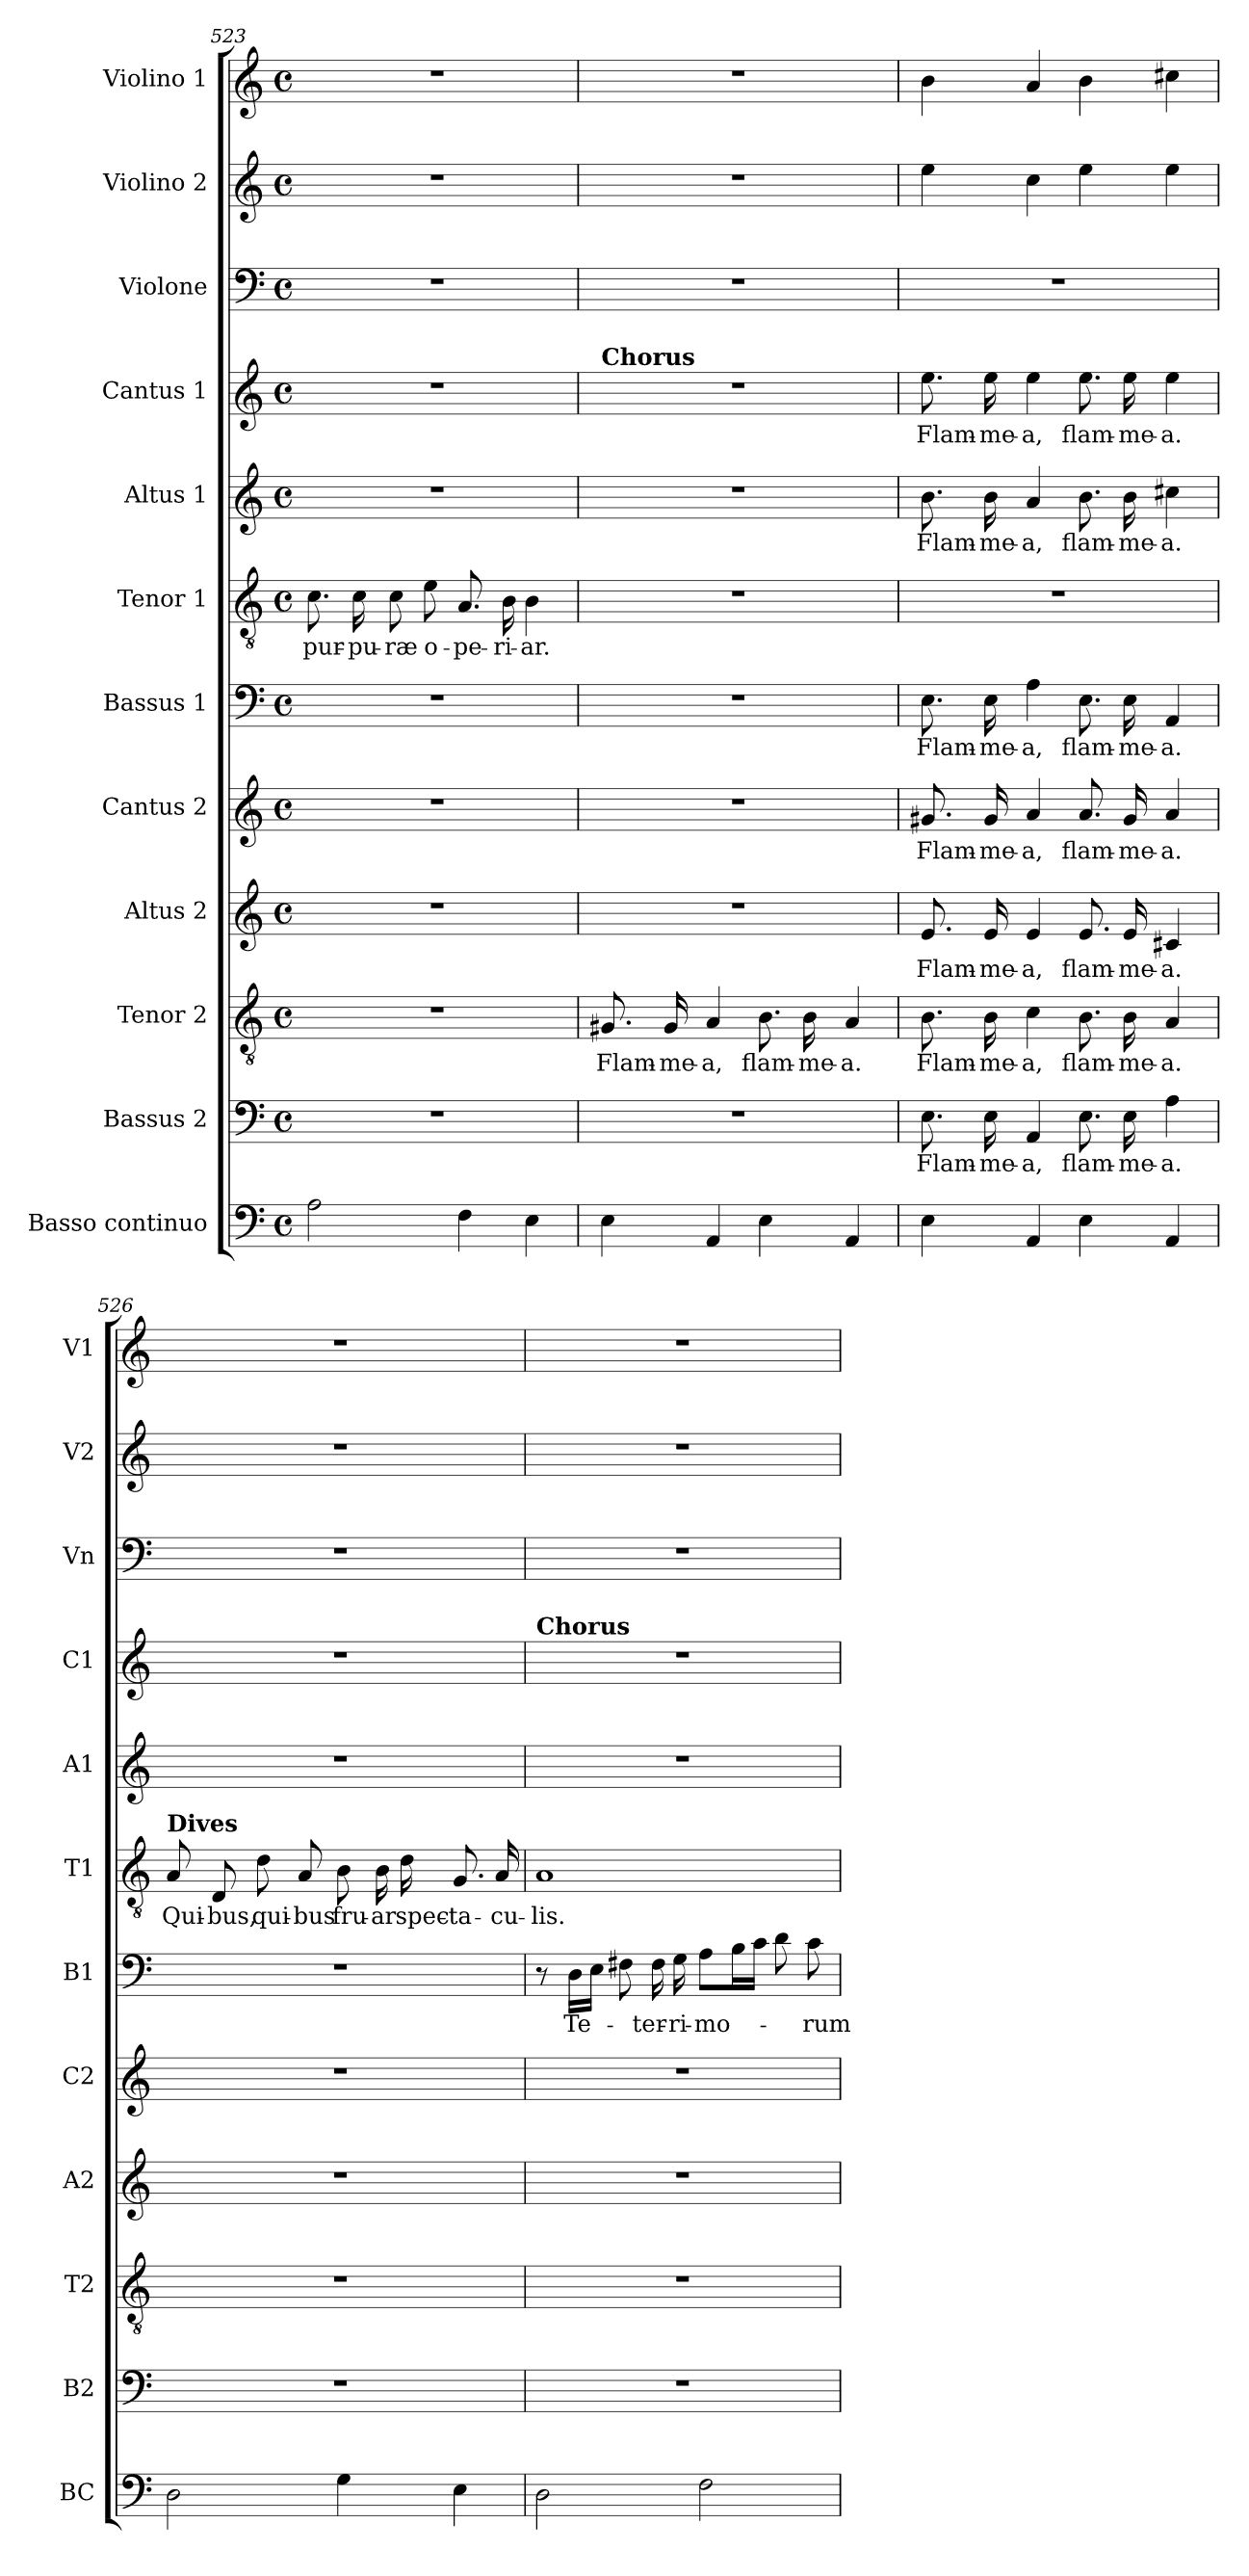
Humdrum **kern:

**kern	**kern	**text	**kern	**text	**kern	**text	**kern	**text	**kern	**text	**kern	**text	**kern	**text	**kern	**text	**kern	**kern	**kern
*part12	*part11	*part11	*part10	*part10	*part9	*part9	*part8	*part8	*part7	*part7	*part6	*part6	*part5	*part5	*part4	*part4	*part3	*part2	*part1
*staff12	*staff11	*staff11	*staff10	*staff10	*staff9	*staff9	*staff8	*staff8	*staff7	*staff7	*staff6	*staff6	*staff5	*staff5	*staff4	*staff4	*staff3	*staff2	*staff1
*I"Basso continuo	*I"Bassus 2	*	*I"Tenor 2	*	*I"Altus 2	*	*I"Cantus 2	*	*I"Bassus 1	*	*I"Tenor 1	*	*I"Altus 1	*	*I"Cantus 1	*	*I"Violone	*I"Violino 2	*I"Violino 1
*I'BC	*I'B2	*	*I'T2	*	*I'A2	*	*I'C2	*	*I'B1	*	*I'T1	*	*I'A1	*	*I'C1	*	*I'Vn	*I'V2	*I'V1
*clefF4	*clefF4	*	*clefGv2	*	*clefG2	*	*clefG2	*	*clefF4	*	*clefGv2	*	*clefG2	*	*clefG2	*	*clefF4	*clefG2	*clefG2
*ITrd7c12	*	*	*	*	*	*	*	*	*	*	*	*	*	*	*	*	*ITrd7c12	*	*
*k[]	*k[]	*	*k[]	*	*k[]	*	*k[]	*	*k[]	*	*k[]	*	*k[]	*	*k[]	*	*k[]	*k[]	*k[]
*C:	*C:	*	*C:	*	*C:	*	*C:	*	*C:	*	*C:	*	*C:	*	*C:	*	*C:	*C:	*C:
*M4/4	*M4/4	*	*M4/4	*	*M4/4	*	*M4/4	*	*M4/4	*	*M4/4	*	*M4/4	*	*M4/4	*	*M4/4	*M4/4	*M4/4
*met(c)	*met(c)	*	*met(c)	*	*met(c)	*	*met(c)	*	*met(c)	*	*met(c)	*	*met(c)	*	*met(c)	*	*met(c)	*met(c)	*met(c)
=523	=523	=523	=523	=523	=523	=523	=523	=523	=523	=523	=523	=523	=523	=523	=523	=523	=523	=523	=523
!	!	!	!	!	!	!	!	!	!	!	!	!LO:LY:b	!	!	!	!	!	!	!
2AA\	1r	.	1r	.	1r	.	1r	.	1r	.	8.c\	pur-	1r	.	1r	.	1r	1r	1r
!	!	!	!	!	!	!	!	!	!	!	!	!LO:LY:b	!	!	!	!	!	!	!
.	.	.	.	.	.	.	.	.	.	.	16c\	-pu-	.	.	.	.	.	.	.
!	!	!	!	!	!	!	!	!	!	!	!	!LO:LY:b	!	!	!	!	!	!	!
.	.	.	.	.	.	.	.	.	.	.	8c\	-ræ	.	.	.	.	.	.	.
!	!	!	!	!	!	!	!	!	!	!	!	!LO:LY:b	!	!	!	!	!	!	!
.	.	.	.	.	.	.	.	.	.	.	8e\	o-	.	.	.	.	.	.	.
!	!	!	!	!	!	!	!	!	!	!	!	!LO:LY:b	!	!	!	!	!	!	!
4FF\	.	.	.	.	.	.	.	.	.	.	8.A/	-pe-	.	.	.	.	.	.	.
!	!	!	!	!	!	!	!	!	!	!	!	!LO:LY:b	!	!	!	!	!	!	!
.	.	.	.	.	.	.	.	.	.	.	16B\	-ri-	.	.	.	.	.	.	.
!	!	!	!	!	!	!	!	!	!	!	!	!LO:LY:b	!	!	!	!	!	!	!
4EE\	.	.	.	.	.	.	.	.	.	.	4B\	-ar.	.	.	.	.	.	.	.
=524	=524	=524	=524	=524	=524	=524	=524	=524	=524	=524	=524	=524	=524	=524	=524	=524	=524	=524	=524
!	!	!	!	!	!	!	!	!	!	!	!	!	!	!	!LO:TX:a:B:t=Chorus	!	!	!	!
!	!	!	!	!LO:LY:b	!	!	!	!	!	!	!	!	!	!	!	!	!	!	!
4EE\	1r	.	8.G#X/	Flam-	1r	.	1r	.	1r	.	1r	.	1r	.	1r	.	1r	1r	1r
!	!	!	!	!LO:LY:b	!	!	!	!	!	!	!	!	!	!	!	!	!	!	!
.	.	.	16G#/	-me-	.	.	.	.	.	.	.	.	.	.	.	.	.	.	.
!	!	!	!	!LO:LY:b	!	!	!	!	!	!	!	!	!	!	!	!	!	!	!
4AAA/	.	.	4A/	-a,	.	.	.	.	.	.	.	.	.	.	.	.	.	.	.
!	!	!	!	!LO:LY:b	!	!	!	!	!	!	!	!	!	!	!	!	!	!	!
4EE\	.	.	8.B\	flam-	.	.	.	.	.	.	.	.	.	.	.	.	.	.	.
!	!	!	!	!LO:LY:b	!	!	!	!	!	!	!	!	!	!	!	!	!	!	!
.	.	.	16B\	-me-	.	.	.	.	.	.	.	.	.	.	.	.	.	.	.
!	!	!	!	!LO:LY:b	!	!	!	!	!	!	!	!	!	!	!	!	!	!	!
4AAA/	.	.	4A/	-a.	.	.	.	.	.	.	.	.	.	.	.	.	.	.	.
=525	=525	=525	=525	=525	=525	=525	=525	=525	=525	=525	=525	=525	=525	=525	=525	=525	=525	=525	=525
!	!	!LO:LY:b	!	!LO:LY:b	!	!LO:LY:b	!	!LO:LY:b	!	!LO:LY:b	!	!	!	!LO:LY:b	!	!LO:LY:b	!	!	!
4EE\	8.E\	Flam-	8.B\	Flam-	8.e/	Flam-	8.g#X/	Flam-	8.E\	Flam-	1r	.	8.b\	Flam-	8.ee\	Flam-	1r	4ee\	4b\
!	!	!LO:LY:b	!	!LO:LY:b	!	!LO:LY:b	!	!LO:LY:b	!	!LO:LY:b	!	!	!	!LO:LY:b	!	!LO:LY:b	!	!	!
.	16E\	-me-	16B\	-me-	16e/	-me-	16g#/	-me-	16E\	-me-	.	.	16b\	-me-	16ee\	-me-	.	.	.
!	!	!LO:LY:b	!	!LO:LY:b	!	!LO:LY:b	!	!LO:LY:b	!	!LO:LY:b	!	!	!	!LO:LY:b	!	!LO:LY:b	!	!	!
4AAA/	4AA/	-a,	4c\	-a,	4e/	-a,	4a/	-a,	4A\	-a,	.	.	4a/	-a,	4ee\	-a,	.	4cc\	4a/
!	!	!LO:LY:b	!	!LO:LY:b	!	!LO:LY:b	!	!LO:LY:b	!	!LO:LY:b	!	!	!	!LO:LY:b	!	!LO:LY:b	!	!	!
4EE\	8.E\	flam-	8.B\	flam-	8.e/	flam-	8.a/	flam-	8.E\	flam-	.	.	8.b\	flam-	8.ee\	flam-	.	4ee\	4b\
!	!	!LO:LY:b	!	!LO:LY:b	!	!LO:LY:b	!	!LO:LY:b	!	!LO:LY:b	!	!	!	!LO:LY:b	!	!LO:LY:b	!	!	!
.	16E\	-me-	16B\	-me-	16e/	-me-	16g#/	-me-	16E\	-me-	.	.	16b\	-me-	16ee\	-me-	.	.	.
!	!	!LO:LY:b	!	!LO:LY:b	!	!LO:LY:b	!	!LO:LY:b	!	!LO:LY:b	!	!	!	!LO:LY:b	!	!LO:LY:b	!	!	!
4AAA/	4A\	-a.	4A/	-a.	4c#X/	-a.	4a/	-a.	4AA/	-a.	.	.	4cc#X\	-a.	4ee\	-a.	.	4ee\	4cc#X\
!!LO:PB:g=z
=526	=526	=526	=526	=526	=526	=526	=526	=526	=526	=526	=526	=526	=526	=526	=526	=526	=526	=526	=526
!	!	!	!	!	!	!	!	!	!	!	!LO:TX:a:B:t=Dives	!	!	!	!	!	!	!	!
!	!	!	!	!	!	!	!	!	!	!	!	!LO:LY:b	!	!	!	!	!	!	!
2DD\	1r	.	1r	.	1r	.	1r	.	1r	.	8A/	Qui-	1r	.	1r	.	1r	1r	1r
!	!	!	!	!	!	!	!	!	!	!	!	!LO:LY:b	!	!	!	!	!	!	!
.	.	.	.	.	.	.	.	.	.	.	8D/	-bus,	.	.	.	.	.	.	.
!	!	!	!	!	!	!	!	!	!	!	!	!LO:LY:b	!	!	!	!	!	!	!
.	.	.	.	.	.	.	.	.	.	.	8d\	qui-	.	.	.	.	.	.	.
!	!	!	!	!	!	!	!	!	!	!	!	!LO:LY:b	!	!	!	!	!	!	!
.	.	.	.	.	.	.	.	.	.	.	8A/	-bus	.	.	.	.	.	.	.
!	!	!	!	!	!	!	!	!	!	!	!	!LO:LY:b	!	!	!	!	!	!	!
4GG\	.	.	.	.	.	.	.	.	.	.	8B\	fru-	.	.	.	.	.	.	.
!	!	!	!	!	!	!	!	!	!	!	!	!LO:LY:b	!	!	!	!	!	!	!
.	.	.	.	.	.	.	.	.	.	.	16B\	-ar	.	.	.	.	.	.	.
!	!	!	!	!	!	!	!	!	!	!	!	!LO:LY:b	!	!	!	!	!	!	!
.	.	.	.	.	.	.	.	.	.	.	16d\	spec-	.	.	.	.	.	.	.
!	!	!	!	!	!	!	!	!	!	!	!	!LO:LY:b	!	!	!	!	!	!	!
4EE\	.	.	.	.	.	.	.	.	.	.	8.G/	-ta-	.	.	.	.	.	.	.
!	!	!	!	!	!	!	!	!	!	!	!	!LO:LY:b	!	!	!	!	!	!	!
.	.	.	.	.	.	.	.	.	.	.	16A/	-cu-	.	.	.	.	.	.	.
=527	=527	=527	=527	=527	=527	=527	=527	=527	=527	=527	=527	=527	=527	=527	=527	=527	=527	=527	=527
!	!	!	!	!	!	!	!	!	!	!	!	!	!	!	!LO:TX:a:B:t=Chorus	!	!	!	!
!	!	!	!	!	!	!	!	!	!	!	!	!LO:LY:b	!	!	!	!	!	!	!
2DD\	1r	.	1r	.	1r	.	1r	.	8r	.	1A	-lis.	1r	.	1r	.	1r	1r	1r
!	!	!	!	!	!	!	!	!	!	!LO:LY:b	!	!	!	!	!	!	!	!	!
.	.	.	.	.	.	.	.	.	16D\LL	Te-	.	.	.	.	.	.	.	.	.
.	.	.	.	.	.	.	.	.	16E\JJ	.	.	.	.	.	.	.	.	.	.
.	.	.	.	.	.	.	.	.	8F#X\	.	.	.	.	.	.	.	.	.	.
!	!	!	!	!	!	!	!	!	!	!LO:LY:b	!	!	!	!	!	!	!	!	!
.	.	.	.	.	.	.	.	.	16F#\	-ter-	.	.	.	.	.	.	.	.	.
!	!	!	!	!	!	!	!	!	!	!LO:LY:b	!	!	!	!	!	!	!	!	!
.	.	.	.	.	.	.	.	.	16G\	-ri-	.	.	.	.	.	.	.	.	.
!	!	!	!	!	!	!	!	!	!	!LO:LY:b	!	!	!	!	!	!	!	!	!
2FF\	.	.	.	.	.	.	.	.	8A\L	-mo-	.	.	.	.	.	.	.	.	.
.	.	.	.	.	.	.	.	.	16B\L	.	.	.	.	.	.	.	.	.	.
.	.	.	.	.	.	.	.	.	16c\JJ	.	.	.	.	.	.	.	.	.	.
.	.	.	.	.	.	.	.	.	8d\	.	.	.	.	.	.	.	.	.	.
!	!	!	!	!	!	!	!	!	!	!LO:LY:b	!	!	!	!	!	!	!	!	!
.	.	.	.	.	.	.	.	.	8c\	-rum	.	.	.	.	.	.	.	.	.
=	=	=	=	=	=	=	=	=	=	=	=	=	=	=	=	=	=	=	=
*-	*-	*-	*-	*-	*-	*-	*-	*-	*-	*-	*-	*-	*-	*-	*-	*-	*-	*-	*-
